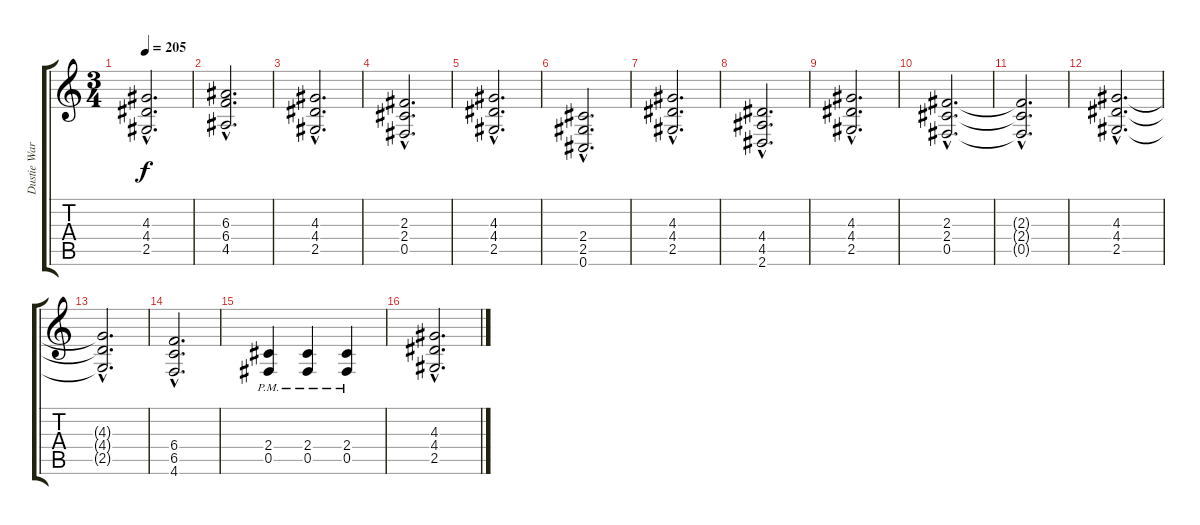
\track ("Dustie Waring Rhythm Gtr." "Dustie War") {instrument distortionguitar}
\staff {score tabs}
\tuning (Db4 Ab3 E3 B2 Gb2 Db2) {hide}
\ts (3 4)
\tempo 205
\clef g2
\ks c
(4.3{hac} 4.4{hac} 2.5{hac}).2{d dy f} |
(6.3{hac} 6.4{hac} 4.5{hac}).2{d} |
(4.3{hac} 4.4{hac} 2.5{hac}).2{d} |
(2.3{hac} 2.4{hac} 0.5{hac}).2{d} |
(4.3{hac} 4.4{hac} 2.5{hac}).2{d} |
(2.4{hac} 2.5{hac} 0.6{hac}).2{d} |
(4.3{hac} 4.4{hac} 2.5{hac}).2{d} |
(4.4{hac} 4.5{hac} 2.6{hac}).2{d} |
(4.3{hac} 4.4{hac} 2.5{hac}).2{d} |
(2.3{hac} 2.4{hac} 0.5{hac}).2{d} |
(2.3{hac t} 2.4{hac t} 0.5{hac t}).2{d} |
(4.3{hac} 4.4{hac} 2.5{hac}).2{d} |
(4.3{hac t} 4.4{hac t} 2.5{hac t}).2{d} |
(6.4{hac} 6.5{hac} 4.6{hac}).2{d} |
(2.4{pm} 0.5{pm}).4 (2.4{pm} 0.5{pm}).4 (2.4{pm} 0.5{pm}).4 |
(4.3{hac} 4.4{hac} 2.5{hac}).2{d}
